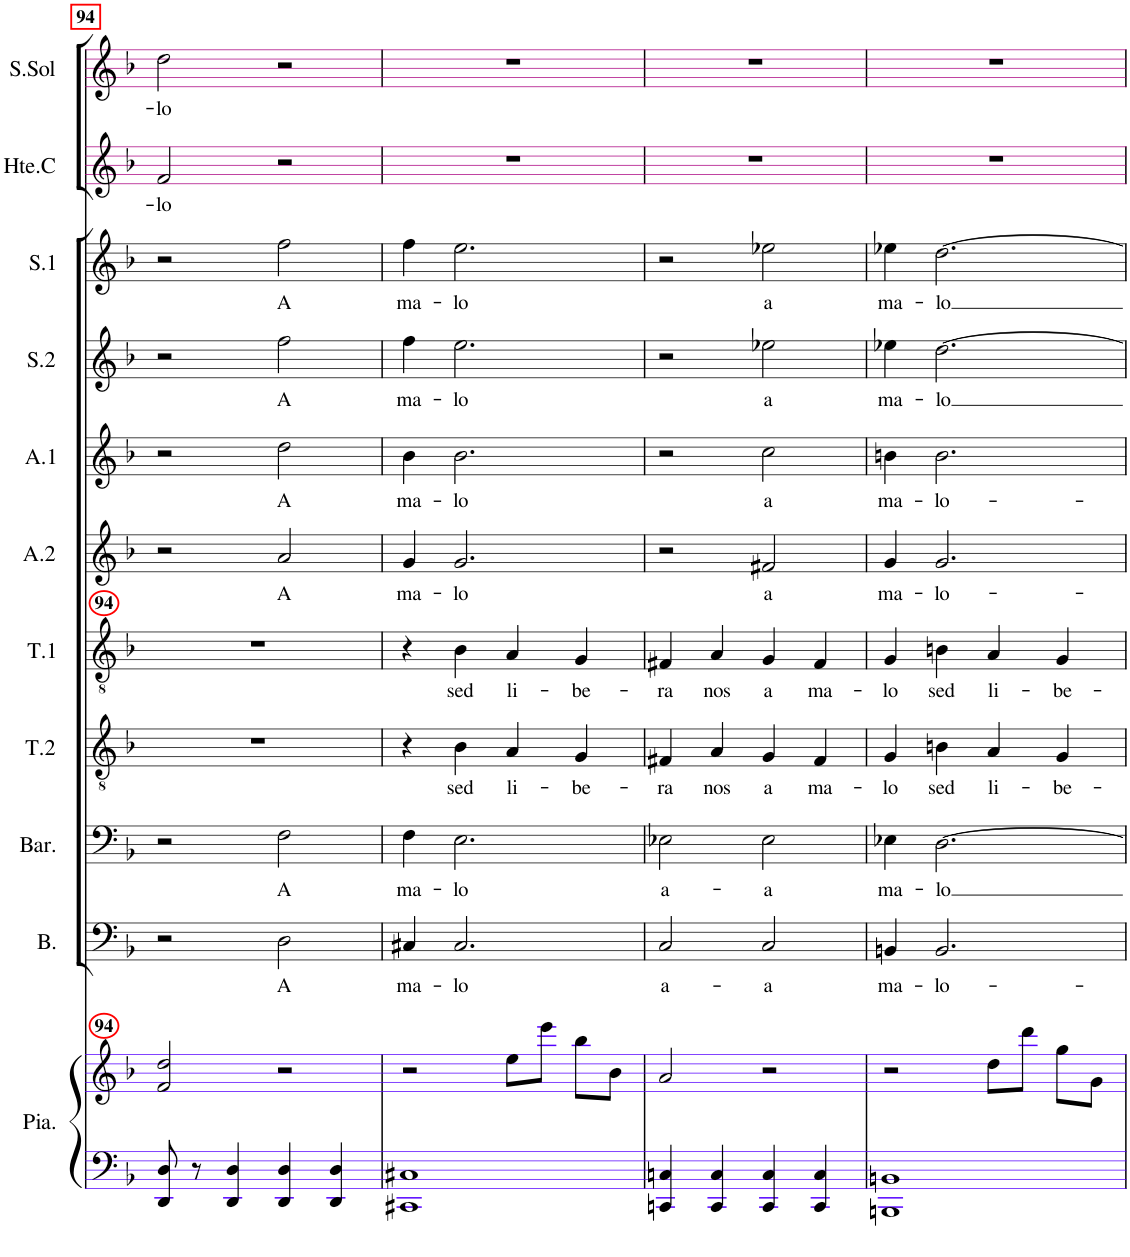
**kern	**kern	**kern	**text	**kern	**text	**kern	**text	**kern	**text	**kern	**text	**kern	**text	**kern	**text	**kern	**text	**kern	**text	**kern	**text
*part11	*part11	*part10	*part10	*part9	*part9	*part8	*part8	*part7	*part7	*part6	*part6	*part5	*part5	*part4	*part4	*part3	*part3	*part2	*part2	*part1	*part1
*staff12	*staff11	*staff10	*staff10	*staff9	*staff9	*staff8	*staff8	*staff7	*staff7	*staff6	*staff6	*staff5	*staff5	*staff4	*staff4	*staff3	*staff3	*staff2	*staff2	*staff1	*staff1
*I"Piano	*	*I"Basse	*	*I"Baryton	*	*I"Ténor 2	*	*I"Ténor 1	*	*I"Alto 2	*	*I"Alto 1	*	*I"Soprano 2	*	*I"Soprano 1	*	*I"Hte-Contre	*	*I"Soprane Sol.	*
*I'Pia.	*	*I'B.	*	*I'Bar.	*	*I'T.2	*	*I'T.1	*	*I'A.2	*	*I'A.1	*	*I'S.2	*	*I'S.1	*	*I'Hte.C	*	*I'S.Sol	*
!!LO:PB:g=z
*clefF4	*clefG2	*clefF4	*	*clefF4	*	*clefGv2	*	*clefGv2	*	*clefG2	*	*clefG2	*	*clefG2	*	*clefG2	*	*clefG2	*	*clefG2	*
*k[b-]	*k[b-]	*k[b-]	*	*k[b-]	*	*k[b-]	*	*k[b-]	*	*k[b-]	*	*k[b-]	*	*k[b-]	*	*k[b-]	*	*k[b-]	*	*k[b-]	*
*M4/4	*M4/4	*M4/4	*	*M4/4	*	*M4/4	*	*M4/4	*	*M4/4	*	*M4/4	*	*M4/4	*	*M4/4	*	*M4/4	*	*M4/4	*
=94	=94	=94	=94	=94	=94	=94	=94	=94	=94	=94	=94	=94	=94	=94	=94	=94	=94	=94	=94	=94	=94
!	!	!	!	!	!	!	!	!LO:TX:a:B:t=94	!	!	!	!	!	!	!	!	!	!	!	!	!
!	!LO:TX:a:B:t=94	!	!	!	!	!	!	!	!	!	!	!	!	!	!	!	!	!	!	!	!
!	!	!	!	!	!	!	!	!	!	!	!	!	!	!	!	!	!	!	!LO:LY:b	!	!LO:LY:b
8DD/ 8D/	2f/ 2dd/	2r	.	2r	.	1r	.	1r	.	2r	.	2r	.	2r	.	2r	.	2f/	-lo	2dd\	-lo
8r	.	.	.	.	.	.	.	.	.	.	.	.	.	.	.	.	.	.	.	.	.
4DD/ 4D/	.	.	.	.	.	.	.	.	.	.	.	.	.	.	.	.	.	.	.	.	.
!	!	!	!LO:LY:b	!	!LO:LY:b	!	!	!	!	!	!LO:LY:b	!	!LO:LY:b	!	!LO:LY:b	!	!LO:LY:b	!	!	!	!
4DD/ 4D/	2r	2D\	A	2F\	A	.	.	.	.	2a/	A	2dd\	A	2ff\	A	2ff\	A	2r	.	2r	.
4DD/ 4D/	.	.	.	.	.	.	.	.	.	.	.	.	.	.	.	.	.	.	.	.	.
=95	=95	=95	=95	=95	=95	=95	=95	=95	=95	=95	=95	=95	=95	=95	=95	=95	=95	=95	=95	=95	=95
!	!	!	!LO:LY:b	!	!LO:LY:b	!	!	!	!	!	!LO:LY:b	!	!LO:LY:b	!	!LO:LY:b	!	!LO:LY:b	!	!	!	!
1CC#X 1C#X	2r	4C#X/	ma-	4F\	ma-	4r	.	4r	.	4g/	ma-	4b-\	ma-	4ff\	ma-	4ff\	ma-	1r	.	1r	.
!	!	!	!LO:LY:b	!	!LO:LY:b	!	!LO:LY:b	!	!LO:LY:b	!	!LO:LY:b	!	!LO:LY:b	!	!LO:LY:b	!	!LO:LY:b	!	!	!	!
.	.	2.C#/	-lo	2.E\	-lo	4B-\	sed	4B-\	sed	2.g/	-lo	2.b-\	-lo	2.ee\	-lo	2.ee\	-lo	.	.	.	.
!	!	!	!	!	!	!	!LO:LY:b	!	!LO:LY:b	!	!	!	!	!	!	!	!	!	!	!	!
.	8ee\L	.	.	.	.	4A/	li-	4A/	li-	.	.	.	.	.	.	.	.	.	.	.	.
.	8eee\J	.	.	.	.	.	.	.	.	.	.	.	.	.	.	.	.	.	.	.	.
!	!	!	!	!	!	!	!LO:LY:b	!	!LO:LY:b	!	!	!	!	!	!	!	!	!	!	!	!
.	8bb-\L	.	.	.	.	4G/	-be-	4G/	-be-	.	.	.	.	.	.	.	.	.	.	.	.
.	8b-\J	.	.	.	.	.	.	.	.	.	.	.	.	.	.	.	.	.	.	.	.
=96	=96	=96	=96	=96	=96	=96	=96	=96	=96	=96	=96	=96	=96	=96	=96	=96	=96	=96	=96	=96	=96
!	!	!	!LO:LY:b	!	!LO:LY:b	!	!LO:LY:b	!	!LO:LY:b	!	!	!	!	!	!	!	!	!	!	!	!
4CCn/ 4Cn/	2a/	2C/	a-	2E-X\	a-	4F#X/	-ra	4F#X/	-ra	2r	.	2r	.	2r	.	2r	.	1r	.	1r	.
!	!	!	!	!	!	!	!LO:LY:b	!	!LO:LY:b	!	!	!	!	!	!	!	!	!	!	!	!
4CC/ 4C/	.	.	.	.	.	4A/	nos	4A/	nos	.	.	.	.	.	.	.	.	.	.	.	.
!	!	!	!LO:LY:b	!	!LO:LY:b	!	!LO:LY:b	!	!LO:LY:b	!	!LO:LY:b	!	!LO:LY:b	!	!LO:LY:b	!	!LO:LY:b	!	!	!	!
4CC/ 4C/	2r	2C/	-a	2E-\	-a	4G/	a	4G/	a	2f#X/	a	2cc\	a	2ee-X\	a	2ee-X\	a	.	.	.	.
!	!	!	!	!	!	!	!LO:LY:b	!	!LO:LY:b	!	!	!	!	!	!	!	!	!	!	!	!
4CC/ 4C/	.	.	.	.	.	4F#/	ma-	4F#/	ma-	.	.	.	.	.	.	.	.	.	.	.	.
=97	=97	=97	=97	=97	=97	=97	=97	=97	=97	=97	=97	=97	=97	=97	=97	=97	=97	=97	=97	=97	=97
!	!	!	!LO:LY:b	!	!LO:LY:b	!	!LO:LY:b	!	!LO:LY:b	!	!LO:LY:b	!	!LO:LY:b	!	!LO:LY:b	!	!LO:LY:b	!	!	!	!
1BBBn 1BBn	2r	4BBn/	ma-	4E-X\	ma-	4G/	-lo	4G/	-lo	4g/	ma-	4bn\	ma-	4ee-X\	ma-	4ee-X\	ma-	1r	.	1r	.
!	!	!	!LO:LY:b	!	!LO:LY:b	!	!LO:LY:b	!	!LO:LY:b	!	!LO:LY:b	!	!LO:LY:b	!	!LO:LY:b	!	!LO:LY:b	!	!	!	!
.	.	2.BB/	-lo-	[2.D\	-lo	4Bn\	sed	4Bn\	sed	2.g/	-lo-	2.b\	-lo-	[2.dd\	-lo	[2.dd\	-lo	.	.	.	.
!	!	!	!	!	!	!	!LO:LY:b	!	!LO:LY:b	!	!	!	!	!	!	!	!	!	!	!	!
.	8dd\L	.	.	.	.	4A/	li-	4A/	li-	.	.	.	.	.	.	.	.	.	.	.	.
.	8ddd\J	.	.	.	.	.	.	.	.	.	.	.	.	.	.	.	.	.	.	.	.
!	!	!	!	!	!	!	!LO:LY:b	!	!LO:LY:b	!	!	!	!	!	!	!	!	!	!	!	!
.	8gg\L	.	.	.	.	4G/	-be-	4G/	-be-	.	.	.	.	.	.	.	.	.	.	.	.
.	8g\J	.	.	.	.	.	.	.	.	.	.	.	.	.	.	.	.	.	.	.	.
=	=	=	=	=	=	=	=	=	=	=	=	=	=	=	=	=	=	=	=	=	=
*-	*-	*-	*-	*-	*-	*-	*-	*-	*-	*-	*-	*-	*-	*-	*-	*-	*-	*-	*-	*-	*-
